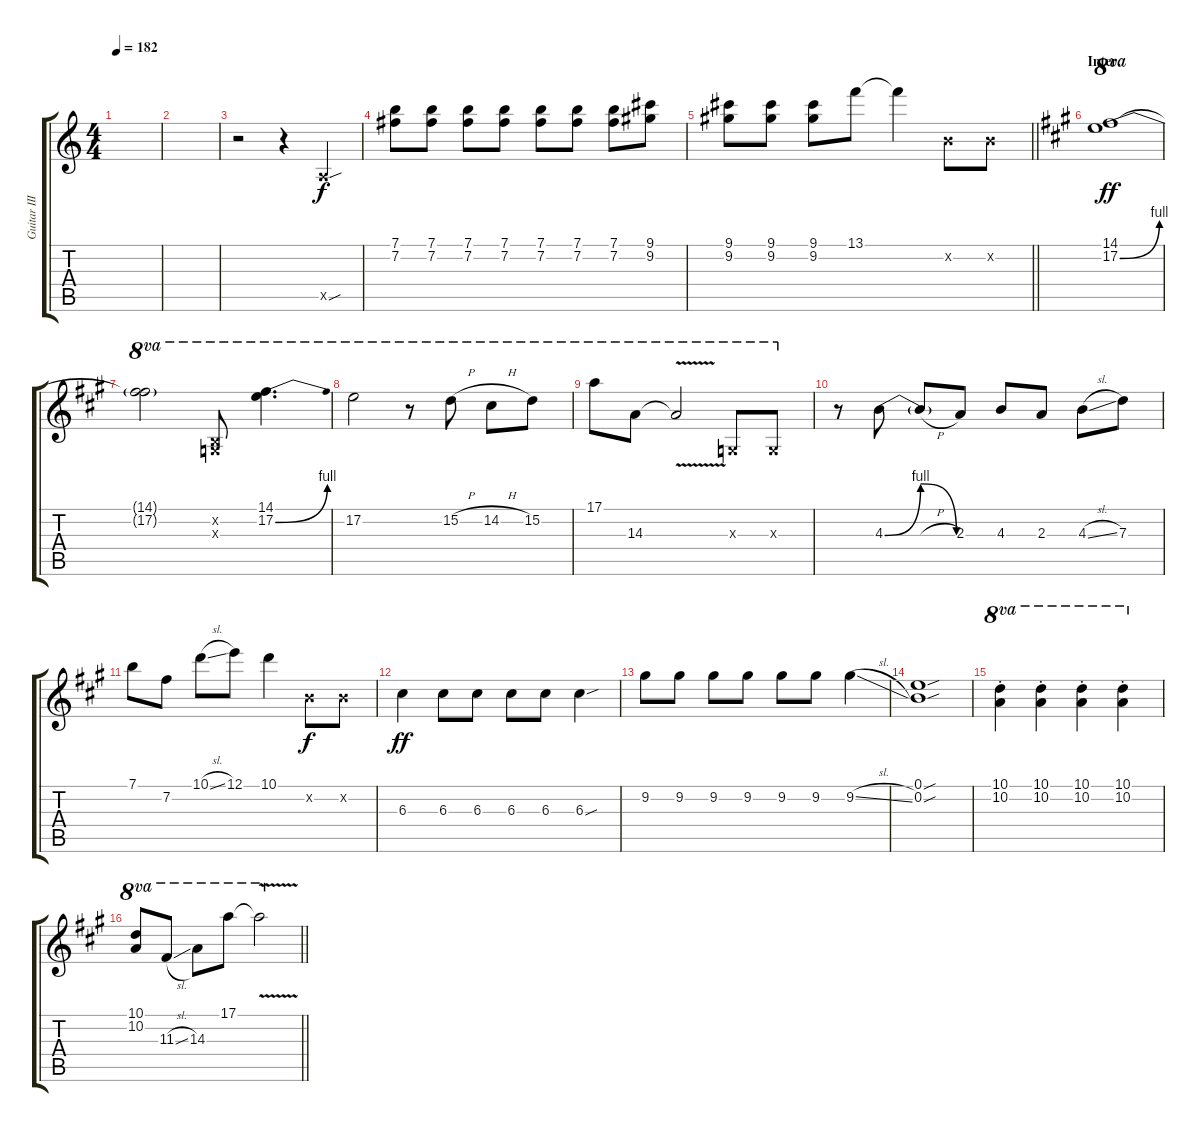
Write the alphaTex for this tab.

\track ("Guitar III (Nakano Azusa)" "Guitar III") {instrument distortionguitar}
\staff {score tabs}
\tuning (E4 B3 G3 D3 A2 E2) {hide}
\ts (4 4)
\tempo 182
\clef g2
\ks c
|
|
r.2 r.4 0.5{sou x}.4 |
(7.1 7.2).8 (7.1 7.2).8 (7.1 7.2).8 (7.1 7.2).8 (7.1 7.2).8 (7.1 7.2).8 (7.1 7.2).8 (9.1 9.2).8 |
\barLineRight lightlight
(9.1 9.2).8 (9.1 9.2).8 (9.1 9.2).8 13.1.8 13.1{t}.4 0.2{x}.8{dy f} 0.2{x}.8 |
\section ("" "Inter.")
\ks a
(14.1 17.2{be (bend 0 0 60 4)}).1{ot 8va dy ff} |
(14.1{t} 17.2{t}).2{ot 8va} (0.2{x} 0.3{x}).8{ot 8va} (14.1 17.2{be (bend 0 0 60 4)}).4{d ot 8va} |
17.2.2{ot 8va} r.8{ot 8va} 15.2{h}.8{ot 8va} 14.2{h}.8{ot 8va} 15.2.8{ot 8va} |
17.1.8{ot 8va} 14.3.8{ot 8va} 14.3{v t}.2{ot 8va} 0.3{x}.8{ot 8va} 0.3{x}.8{ot 8va} |
r.8 4.3{be (bendrelease 0 0 10 4 53 4 60 0)}.8 4.3{h t}.8 2.3.8 4.3.8 2.3.8 4.3{sl}.8 7.3.8 |
7.1.8 7.2.8 10.1{sl}.8 12.1.8 10.1.4 0.2{x}.8{dy f} 0.2{x}.8 |
6.3.4{dy ff} 6.3.8 6.3.8 6.3.8 6.3.8 6.3{sou}.4 |
9.2.8 9.2.8 9.2.8 9.2.8 9.2.8 9.2.8 9.2{sl}.4 |
(0.1{sou} 0.2{sou}).1 |
(10.1{st} 10.2{st}).4{ot 8va} (10.1{st} 10.2{st}).4{ot 8va} (10.1{st} 10.2{st}).4{ot 8va} (10.1{st} 10.2{st}).4{ot 8va} |
\barLineRight lightlight
(10.1 10.2).8{ot 8va} 11.3{sl}.8{ot 8va} 14.3.8{ot 8va} 17.1.8{ot 8va} 17.1{v t}.2{ot 8va}
